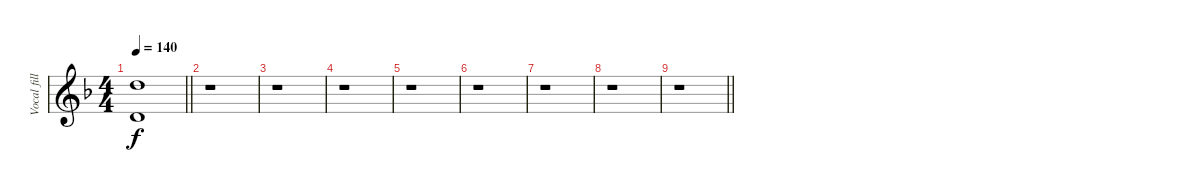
\track ("Vocal fills" "Vocal fill") {instrument stringensemble2}
\staff {score}
\tuning (E4 B3 G3 D3 A2 E2) {hide}
\ts (4 4)
\tempo 140
\clef g2
\barLineRight lightlight
\ks dminor
(10.1 3.2).1{dy f} |
r.1 |
r.1 |
r.1 |
r.1 |
r.1 |
r.1 |
r.1 |
\barLineRight lightlight
r.1
